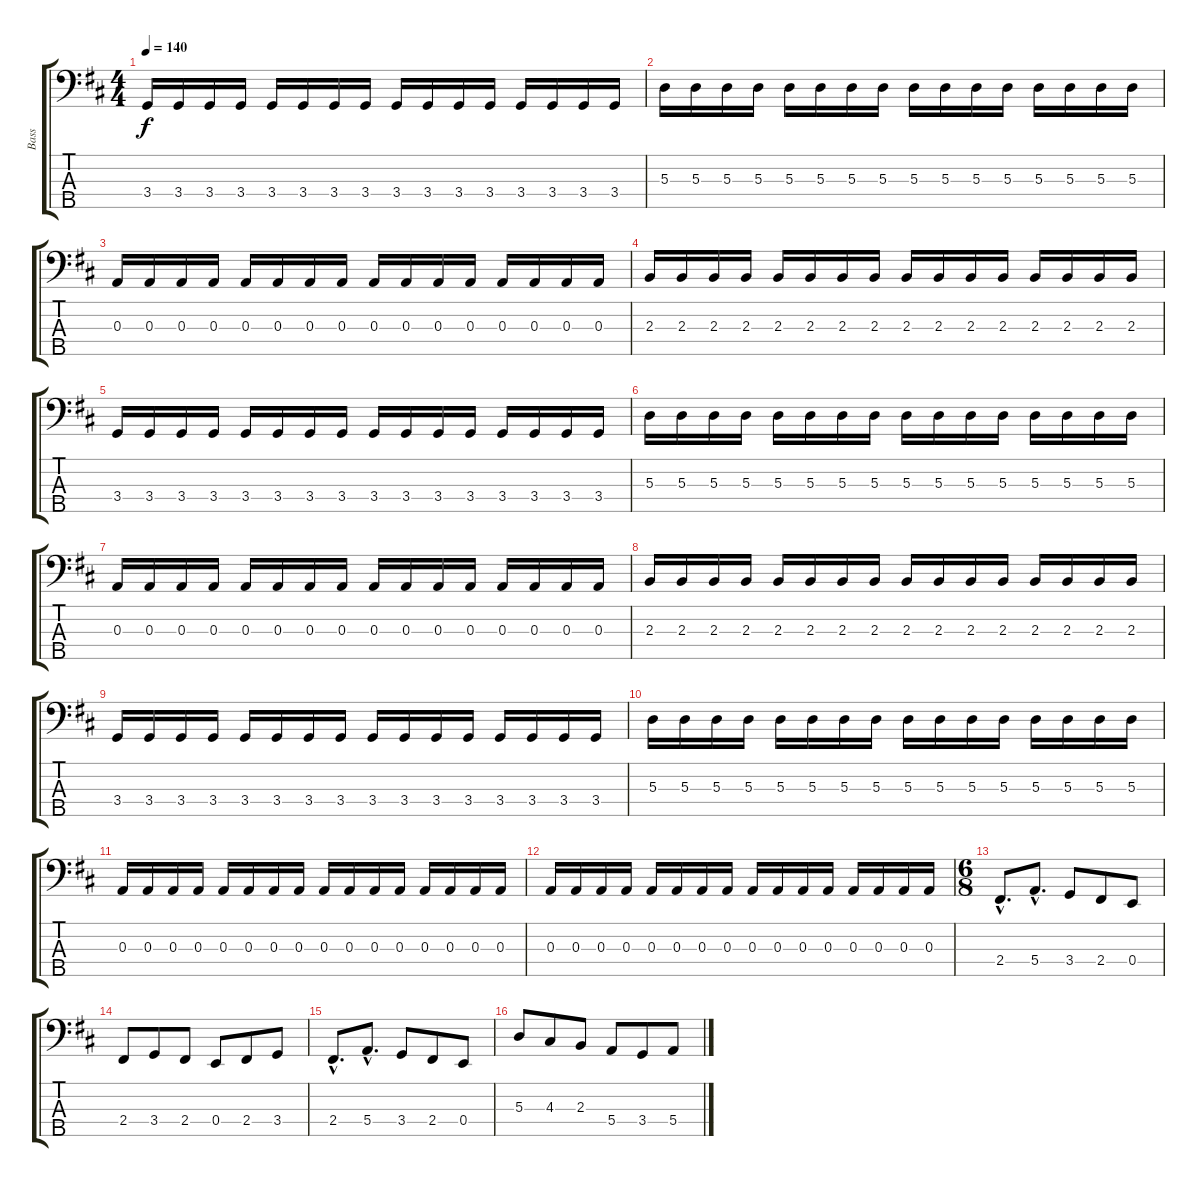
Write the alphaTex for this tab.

\track ("Bass" "Bass") {instrument electricbassfinger}
\staff {score tabs}
\tuning (G2 D2 A1 E1 B0) {hide}
\ts (4 4)
\tempo 140
\clef f4
\ks bminor
3.4.16{dy f} 3.4.16 3.4.16 3.4.16 3.4.16 3.4.16 3.4.16 3.4.16 3.4.16 3.4.16 3.4.16 3.4.16 3.4.16 3.4.16 3.4.16 3.4.16 |
5.3.16 5.3.16 5.3.16 5.3.16 5.3.16 5.3.16 5.3.16 5.3.16 5.3.16 5.3.16 5.3.16 5.3.16 5.3.16 5.3.16 5.3.16 5.3.16 |
0.3.16 0.3.16 0.3.16 0.3.16 0.3.16 0.3.16 0.3.16 0.3.16 0.3.16 0.3.16 0.3.16 0.3.16 0.3.16 0.3.16 0.3.16 0.3.16 |
2.3.16 2.3.16 2.3.16 2.3.16 2.3.16 2.3.16 2.3.16 2.3.16 2.3.16 2.3.16 2.3.16 2.3.16 2.3.16 2.3.16 2.3.16 2.3.16 |
3.4.16 3.4.16 3.4.16 3.4.16 3.4.16 3.4.16 3.4.16 3.4.16 3.4.16 3.4.16 3.4.16 3.4.16 3.4.16 3.4.16 3.4.16 3.4.16 |
5.3.16 5.3.16 5.3.16 5.3.16 5.3.16 5.3.16 5.3.16 5.3.16 5.3.16 5.3.16 5.3.16 5.3.16 5.3.16 5.3.16 5.3.16 5.3.16 |
0.3.16 0.3.16 0.3.16 0.3.16 0.3.16 0.3.16 0.3.16 0.3.16 0.3.16 0.3.16 0.3.16 0.3.16 0.3.16 0.3.16 0.3.16 0.3.16 |
2.3.16 2.3.16 2.3.16 2.3.16 2.3.16 2.3.16 2.3.16 2.3.16 2.3.16 2.3.16 2.3.16 2.3.16 2.3.16 2.3.16 2.3.16 2.3.16 |
3.4.16 3.4.16 3.4.16 3.4.16 3.4.16 3.4.16 3.4.16 3.4.16 3.4.16 3.4.16 3.4.16 3.4.16 3.4.16 3.4.16 3.4.16 3.4.16 |
5.3.16 5.3.16 5.3.16 5.3.16 5.3.16 5.3.16 5.3.16 5.3.16 5.3.16 5.3.16 5.3.16 5.3.16 5.3.16 5.3.16 5.3.16 5.3.16 |
0.3.16 0.3.16 0.3.16 0.3.16 0.3.16 0.3.16 0.3.16 0.3.16 0.3.16 0.3.16 0.3.16 0.3.16 0.3.16 0.3.16 0.3.16 0.3.16 |
0.3.16 0.3.16 0.3.16 0.3.16 0.3.16 0.3.16 0.3.16 0.3.16 0.3.16 0.3.16 0.3.16 0.3.16 0.3.16 0.3.16 0.3.16 0.3.16 |
\ts (6 8)
2.4{hac}.8{d} 5.4{hac}.8{d} 3.4.8 2.4.8 0.4.8 |
2.4.8 3.4.8 2.4.8 0.4.8 2.4.8 3.4.8 |
2.4{hac}.8{d} 5.4{hac}.8{d} 3.4.8 2.4.8 0.4.8 |
5.3.8 4.3.8 2.3.8 5.4.8 3.4.8 5.4.8
